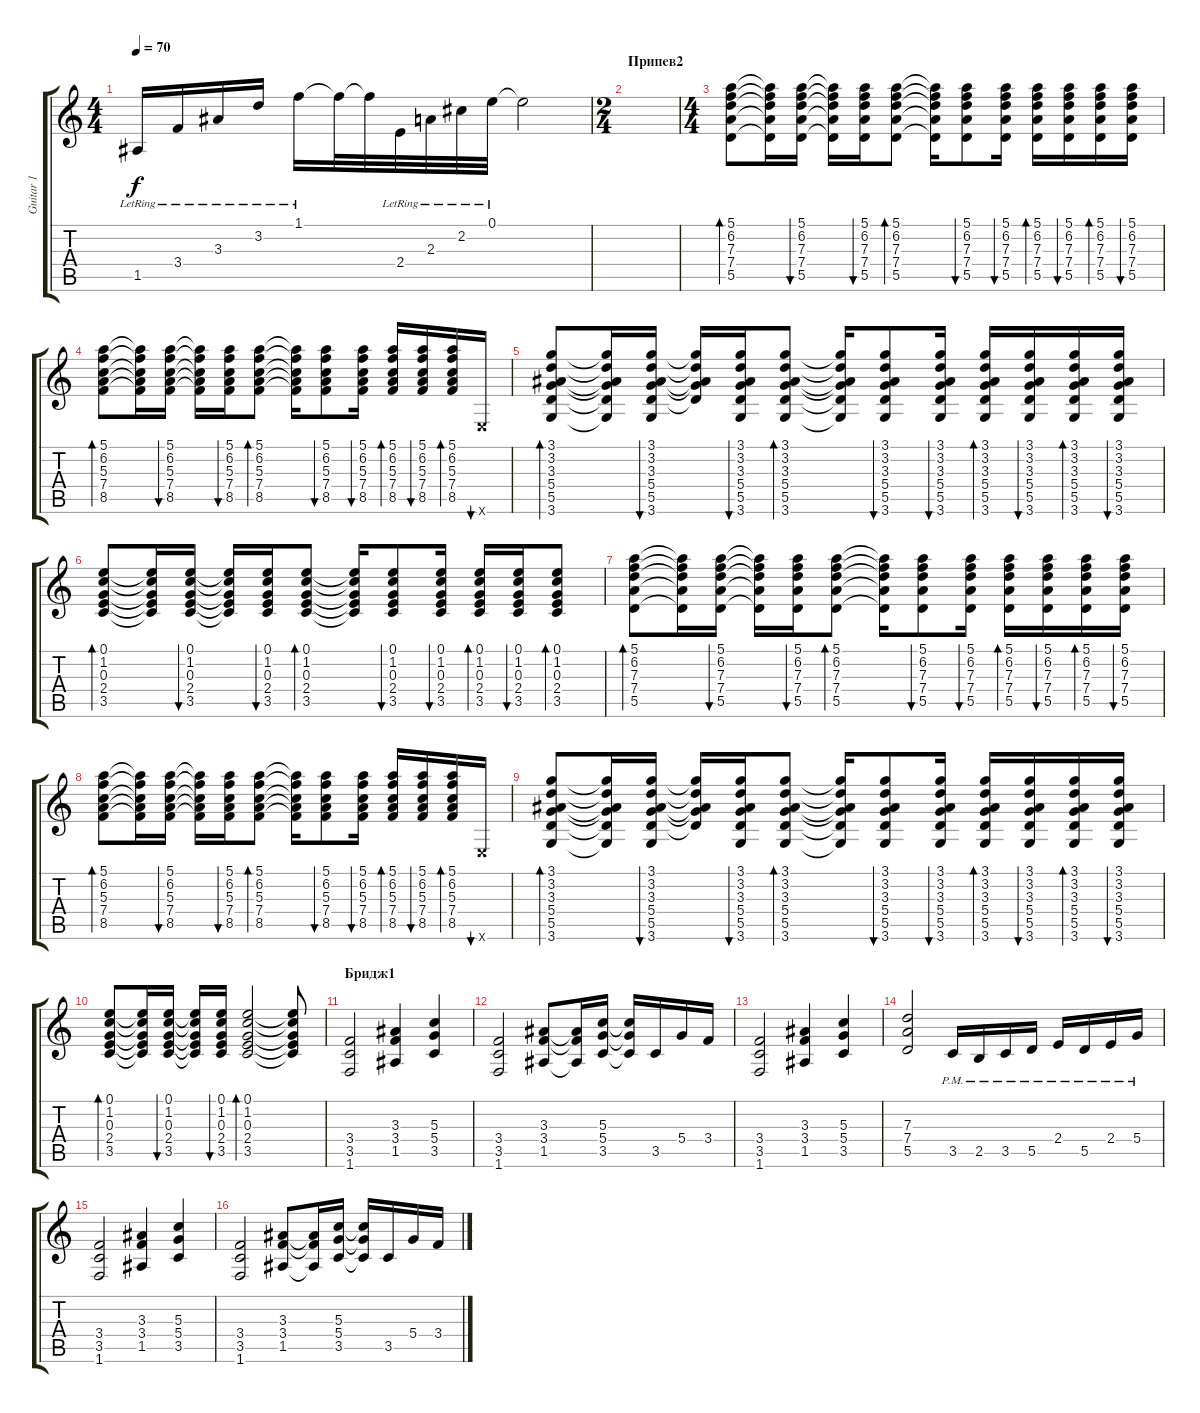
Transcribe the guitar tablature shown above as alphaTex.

\track ("Guitar 1" "Guitar 1") {instrument electricguitarclean}
\staff {score tabs}
\tuning (E4 B3 G3 D3 A2 E2) {hide}
\ts (4 4)
\tempo 70
\clef g2
\ks c
1.5{lr}.16{dy f} 3.4{lr}.16 3.3{lr}.16 3.2{lr}.16 1.1{lr}.16 1.1{t}.32 1.1{t}.32 2.4{lr}.32 2.3{lr}.32 2.2{lr}.32 0.1{lr}.32 0.1{t}.2 |
\ts (2 4)
\section ("" "Припев2")
|
\ts (4 4)
(5.1 6.2 7.3 7.4 5.5).8{bd 30} (5.1{t} 6.2{t} 7.3{t} 7.4{t} 5.5{t}).16 (5.1 6.2 7.3 7.4 5.5).16{bu 30} (5.1{t} 6.2{t} 7.3{t} 7.4{t} 5.5{t}).16 (5.1 6.2 7.3 7.4 5.5).16{bu 30} (5.1 6.2 7.3 7.4 5.5).8{bd 30} (5.1{t} 6.2{t} 7.3{t} 7.4{t} 5.5{t}).16 (5.1 6.2 7.3 7.4 5.5).8{bu 30} (5.1 6.2 7.3 7.4 5.5).16{bu 30} (5.1 6.2 7.3 7.4 5.5).16{bd 30} (5.1 6.2 7.3 7.4 5.5).16{bu 30} (5.1 6.2 7.3 7.4 5.5).16{bd 30} (5.1 6.2 7.3 7.4 5.5).16{bu 30} |
(5.1 6.2 5.3 7.4 8.5).8{bd 30} (5.1{t} 6.2{t} 5.3{t} 7.4{t} 8.5{t}).16 (5.1 6.2 5.3 7.4 8.5).16{bu 30} (5.1{t} 6.2{t} 5.3{t} 7.4{t} 8.5{t}).16 (5.1 6.2 5.3 7.4 8.5).16{bu 30} (5.1 6.2 5.3 7.4 8.5).8{bd 30} (5.1{t} 6.2{t} 5.3{t} 7.4{t} 8.5{t}).16 (5.1 6.2 5.3 7.4 8.5).8{bu 30} (5.1 6.2 5.3 7.4 8.5).16{bu 30} (5.1 6.2 5.3 7.4 8.5).16{bd 30} (5.1 6.2 5.3 7.4 8.5).16{bu 30} (5.1 6.2 5.3 7.4 8.5).16{bd 30} 0.6{x}.16{bu 30} |
(3.1 3.2 3.3 5.4 5.5 3.6).8{bd 30} (3.1{t} 3.2{t} 3.3{t} 5.4{t} 5.5{t} 3.6{t}).16 (3.1 3.2 3.3 5.4 5.5 3.6).16{bu 30} (3.1{t} 3.2{t} 3.3{t} 5.4{t} 5.5{t}).16 (3.1 3.2 3.3 5.4 5.5 3.6).16{bu 30} (3.1 3.2 3.3 5.4 5.5 3.6).8{bd 30} (3.1{t} 3.2{t} 3.3{t} 5.4{t} 5.5{t} 3.6{t}).16 (3.1 3.2 3.3 5.4 5.5 3.6).8{bu 30} (3.1 3.2 3.3 5.4 5.5 3.6).16{bu 30} (3.1 3.2 3.3 5.4 5.5 3.6).16{bd 30} (3.1 3.2 3.3 5.4 5.5 3.6).16{bu 30} (3.1 3.2 3.3 5.4 5.5 3.6).16{bd 30} (3.1 3.2 3.3 5.4 5.5 3.6).16{bu 30} |
(0.1 1.2 0.3 2.4 3.5).8{bd 30} (0.1{t} 1.2{t} 0.3{t} 2.4{t} 3.5{t}).16 (0.1 1.2 0.3 2.4 3.5).16{bu 30} (0.1{t} 1.2{t} 0.3{t} 2.4{t} 3.5{t}).16 (0.1 1.2 0.3 2.4 3.5).16{bu 30} (0.1 1.2 0.3 2.4 3.5).8{bd 30} (0.1{t} 1.2{t} 0.3{t} 2.4{t} 3.5{t}).16 (0.1 1.2 0.3 2.4 3.5).8{bu 30} (0.1 1.2 0.3 2.4 3.5).16{bu 30} (0.1 1.2 0.3 2.4 3.5).16{bd 30} (0.1 1.2 0.3 2.4 3.5).16{bu 30} (0.1 1.2 0.3 2.4 3.5).8{bd 30} |
(5.1 6.2 7.3 7.4 5.5).8{bd 30} (5.1{t} 6.2{t} 7.3{t} 7.4{t} 5.5{t}).16 (5.1 6.2 7.3 7.4 5.5).16{bu 30} (5.1{t} 6.2{t} 7.3{t} 7.4{t} 5.5{t}).16 (5.1 6.2 7.3 7.4 5.5).16{bu 30} (5.1 6.2 7.3 7.4 5.5).8{bd 30} (5.1{t} 6.2{t} 7.3{t} 7.4{t} 5.5{t}).16 (5.1 6.2 7.3 7.4 5.5).8{bu 30} (5.1 6.2 7.3 7.4 5.5).16{bu 30} (5.1 6.2 7.3 7.4 5.5).16{bd 30} (5.1 6.2 7.3 7.4 5.5).16{bu 30} (5.1 6.2 7.3 7.4 5.5).16{bd 30} (5.1 6.2 7.3 7.4 5.5).16{bu 30} |
(5.1 6.2 5.3 7.4 8.5).8{bd 30} (5.1{t} 6.2{t} 5.3{t} 7.4{t} 8.5{t}).16 (5.1 6.2 5.3 7.4 8.5).16{bu 30} (5.1{t} 6.2{t} 5.3{t} 7.4{t} 8.5{t}).16 (5.1 6.2 5.3 7.4 8.5).16{bu 30} (5.1 6.2 5.3 7.4 8.5).8{bd 30} (5.1{t} 6.2{t} 5.3{t} 7.4{t} 8.5{t}).16 (5.1 6.2 5.3 7.4 8.5).8{bu 30} (5.1 6.2 5.3 7.4 8.5).16{bu 30} (5.1 6.2 5.3 7.4 8.5).16{bd 30} (5.1 6.2 5.3 7.4 8.5).16{bu 30} (5.1 6.2 5.3 7.4 8.5).16{bd 30} 0.6{x}.16{bu 30} |
(3.1 3.2 3.3 5.4 5.5 3.6).8{bd 30} (3.1{t} 3.2{t} 3.3{t} 5.4{t} 5.5{t} 3.6{t}).16 (3.1 3.2 3.3 5.4 5.5 3.6).16{bu 30} (3.1{t} 3.2{t} 3.3{t} 5.4{t} 5.5{t}).16 (3.1 3.2 3.3 5.4 5.5 3.6).16{bu 30} (3.1 3.2 3.3 5.4 5.5 3.6).8{bd 30} (3.1{t} 3.2{t} 3.3{t} 5.4{t} 5.5{t} 3.6{t}).16 (3.1 3.2 3.3 5.4 5.5 3.6).8{bu 30} (3.1 3.2 3.3 5.4 5.5 3.6).16{bu 30} (3.1 3.2 3.3 5.4 5.5 3.6).16{bd 30} (3.1 3.2 3.3 5.4 5.5 3.6).16{bu 30} (3.1 3.2 3.3 5.4 5.5 3.6).16{bd 30} (3.1 3.2 3.3 5.4 5.5 3.6).16{bu 30} |
(0.1 1.2 0.3 2.4 3.5).8{bd 30} (0.1{t} 1.2{t} 0.3{t} 2.4{t} 3.5{t}).16 (0.1 1.2 0.3 2.4 3.5).16{bu 30} (0.1{t} 1.2{t} 0.3{t} 2.4{t} 3.5{t}).16 (0.1 1.2 0.3 2.4 3.5).16{bu 30} (0.1 1.2 0.3 2.4 3.5).2{bd 30} (0.1{t} 1.2{t} 0.3{t} 2.4{t} 3.5{t}).8 |
\section ("" "Бридж1")
(3.4 3.5 1.6).2{volume 13 instrument overdrivenguitar} (3.3 3.4 1.5).4 (5.3 5.4 3.5).4 |
(3.4 3.5 1.6).2{volume 13 instrument overdrivenguitar} (3.3 3.4 1.5).8 (3.3{t} 3.4{t} 1.5{t}).16 (5.3 5.4 3.5).16 (5.3{t} 5.4{t} 3.5{t}).16 3.5.16 5.4.16 3.4.16 |
(3.4 3.5 1.6).2{volume 13 instrument overdrivenguitar} (3.3 3.4 1.5).4 (5.3 5.4 3.5).4 |
(7.3 7.4 5.5).2 3.5{pm}.16 2.5{pm}.16 3.5{pm}.16 5.5{pm}.16 2.4{pm}.16 5.5{pm}.16 2.4{pm}.16 5.4{pm}.16 |
(3.4 3.5 1.6).2{volume 13 instrument overdrivenguitar} (3.3 3.4 1.5).4 (5.3 5.4 3.5).4 |
(3.4 3.5 1.6).2{volume 13 instrument overdrivenguitar} (3.3 3.4 1.5).8 (3.3{t} 3.4{t} 1.5{t}).16 (5.3 5.4 3.5).16 (5.3{t} 5.4{t} 3.5{t}).16 3.5.16 5.4.16 3.4.16
